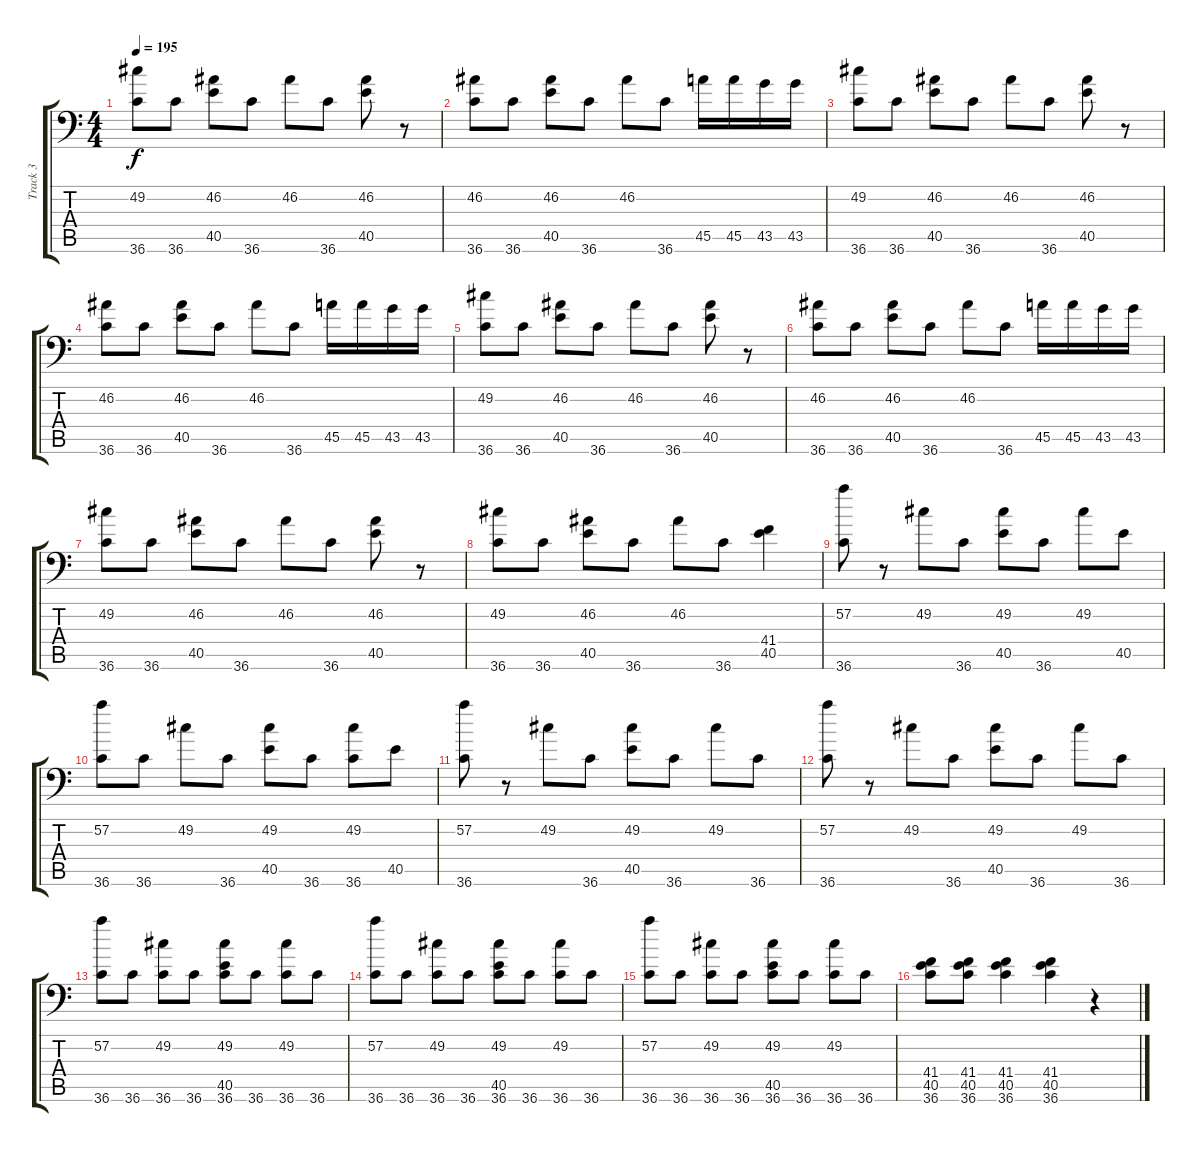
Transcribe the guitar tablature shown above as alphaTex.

\track ("Track 3" "Track 3") {instrument acousticgrandpiano}
\staff {score tabs}
\tuning (C-1 C-1 C-1 C-1 C-1 C-1) {hide}
\ts (4 4)
\tempo 195
\clef f4
\ks c
(49.2 36.6).8{dy f} 36.6.8 (46.2 40.5).8 36.6.8 46.2.8 36.6.8 (46.2 40.5).8 r.8 |
(46.2 36.6).8 36.6.8 (46.2 40.5).8 36.6.8 46.2.8 36.6.8 45.5.16 45.5.16 43.5.16 43.5.16 |
(49.2 36.6).8 36.6.8 (46.2 40.5).8 36.6.8 46.2.8 36.6.8 (46.2 40.5).8 r.8 |
(46.2 36.6).8 36.6.8 (46.2 40.5).8 36.6.8 46.2.8 36.6.8 45.5.16 45.5.16 43.5.16 43.5.16 |
(49.2 36.6).8 36.6.8 (46.2 40.5).8 36.6.8 46.2.8 36.6.8 (46.2 40.5).8 r.8 |
(46.2 36.6).8 36.6.8 (46.2 40.5).8 36.6.8 46.2.8 36.6.8 45.5.16 45.5.16 43.5.16 43.5.16 |
(49.2 36.6).8 36.6.8 (46.2 40.5).8 36.6.8 46.2.8 36.6.8 (46.2 40.5).8 r.8 |
(49.2 36.6).8 36.6.8 (46.2 40.5).8 36.6.8 46.2.8 36.6.8 (41.4 40.5).4 |
(57.2 36.6).8 r.8 49.2.8 36.6.8 (49.2 40.5).8 36.6.8 49.2.8 40.5.8 |
(57.2 36.6).8 36.6.8 49.2.8 36.6.8 (49.2 40.5).8 36.6.8 (49.2 36.6).8 40.5.8 |
(57.2 36.6).8 r.8 49.2.8 36.6.8 (49.2 40.5).8 36.6.8 49.2.8 36.6.8 |
(57.2 36.6).8 r.8 49.2.8 36.6.8 (49.2 40.5).8 36.6.8 49.2.8 36.6.8 |
(57.2 36.6).8 36.6.8 (49.2 36.6).8 36.6.8 (49.2 40.5 36.6).8 36.6.8 (49.2 36.6).8 36.6.8 |
(57.2 36.6).8 36.6.8 (49.2 36.6).8 36.6.8 (49.2 40.5 36.6).8 36.6.8 (49.2 36.6).8 36.6.8 |
(57.2 36.6).8 36.6.8 (49.2 36.6).8 36.6.8 (49.2 40.5 36.6).8 36.6.8 (49.2 36.6).8 36.6.8 |
(41.4 40.5 36.6).8 (41.4 40.5 36.6).8 (41.4 40.5 36.6).4 (41.4 40.5 36.6).4 r.4
